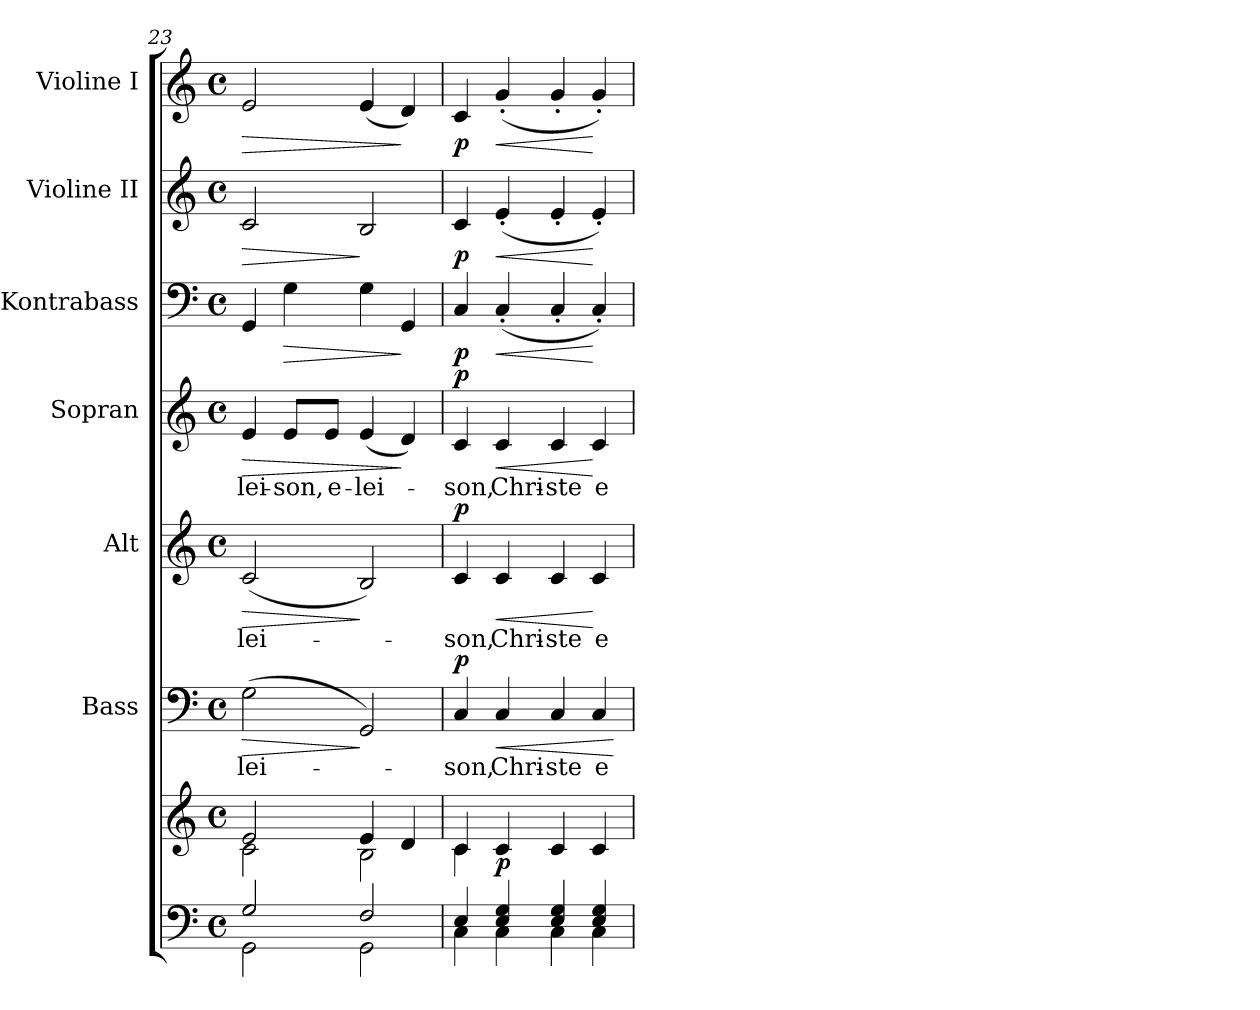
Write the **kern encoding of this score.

**kern	**kern	**dynam	**kern	**text	**dynam	**kern	**text	**dynam	**kern	**text	**dynam	**kern	**dynam	**kern	**dynam	**kern	**dynam
*part7	*part7	*part7	*part6	*part6	*part6	*part5	*part5	*part5	*part4	*part4	*part4	*part3	*part3	*part2	*part2	*part1	*part1
*staff8	*staff7	*staff7/8	*staff6	*staff6	*staff6	*staff5	*staff5	*staff5	*staff4	*staff4	*staff4	*staff3	*staff3	*staff2	*staff2	*staff1	*staff1
*	*	*	*I"Bass	*	*	*I"Alt	*	*	*I"Sopran	*	*	*I"Kontrabass	*	*I"Violine II	*	*I"Violine I	*
*	*	*	*I'B.	*	*	*I'A.	*	*	*I'S.	*	*	*I'Kb.	*	*I'Vl. II	*	*I'Vl. I	*
*clefF4	*clefG2	*	*clefF4	*	*	*clefG2	*	*	*clefG2	*	*	*clefF4	*	*clefG2	*	*clefG2	*
*	*	*	*	*	*	*	*	*	*	*	*	*ITrd7c12	*	*	*	*	*
*k[]	*k[]	*	*k[]	*	*	*k[]	*	*	*k[]	*	*	*k[]	*	*k[]	*	*k[]	*
*C:	*C:	*	*C:	*	*	*C:	*	*	*C:	*	*	*C:	*	*C:	*	*C:	*
*M4/4	*M4/4	*	*M4/4	*	*	*M4/4	*	*	*M4/4	*	*	*M4/4	*	*M4/4	*	*M4/4	*
*met(c)	*met(c)	*	*met(c)	*	*	*met(c)	*	*	*met(c)	*	*	*met(c)	*	*met(c)	*	*met(c)	*
=23	=23	=23	=23	=23	=23	=23	=23	=23	=23	=23	=23	=23	=23	=23	=23	=23	=23
*^	*^	*	*	*	*	*	*	*	*	*	*	*	*	*	*	*	*
!	!	!	!	!	!	!LO:LY:b	!LO:HP:b	!	!LO:LY:b	!LO:HP:b	!	!LO:LY:b	!LO:HP:b	!	!	!	!LO:HP:b	!	!LO:HP:b
2G/	2GG\	2e/	2c\	.	(>2G\	-lei-	>	(<2c/	-lei-	>	4e/	-lei-	>	4GGG/	.	2c/	>	2e/	>
!	!	!	!	!	!	!	!	!	!	!	!	!LO:LY:b	!	!	!LO:HP:b	!	!	!	!
.	.	.	.	.	.	.	.	.	.	.	8e/L	-son,	.	4GG\	>	.	.	.	.
!	!	!	!	!	!	!	!	!	!	!	!	!LO:LY:b	!	!	!	!	!	!	!
.	.	.	.	.	.	.	.	.	.	.	8e/J	e-	.	.	.	.	.	.	.
!	!	!	!	!	!	!	!	!	!	!	!	!LO:LY:b	!	!	!	!	!	!	!
2F/	2GG\	4e/	2B\	.	2GG/)	.	]	2B/)	.	]	(<4e/	-lei-	.	4GG\	.	2B/	]	(<4e/	.
.	.	4d/	.	.	.	.	.	.	.	.	4d/)	.	]	4GGG/	]	.	.	4d/)	]
=24	=24	=24	=24	=24	=24	=24	=24	=24	=24	=24	=24	=24	=24	=24	=24	=24	=24	=24	=24
!	!	!	!	!	!	!LO:LY:b	!LO:DY:a	!	!LO:LY:b	!LO:DY:a	!	!LO:LY:b	!LO:DY:a	!	!LO:DY:b	!	!LO:DY:b	!	!LO:DY:b
4E/	4C\	4c/	4c\	.	4C/	-son,	p	4c/	-son,	p	4c/	-son,	p	4CC/	p	4c/	p	4c/	p
!	!	!	!	!LO:DY:b	!	!LO:LY:b	!LO:HP:b	!	!LO:LY:b	!LO:HP:b	!	!LO:LY:b	!LO:HP:b	!	!LO:HP:b	!	!LO:HP:b	!	!LO:HP:b
4E/ 4G/	4C\	4c/	4ryy	p	4C/	Chri-	<	4c/	Chri-	<	4c/	Chri-	<	(<4CC'</	<	(<4e'</	<	(<4g'</	<
!	!	!	!	!	!	!LO:LY:b	!	!	!LO:LY:b	!	!	!LO:LY:b	!	!	!	!	!	!	!
4E/ 4G/	4C\	4c/	2ryy	.	4C/	-ste	.	4c/	-ste	.	4c/	-ste	.	4CC'</	.	4e'</	.	4g'</	.
!	!	!	!	!	!	!LO:LY:b	!	!	!LO:LY:b	!	!	!LO:LY:b	!	!	!	!	!	!	!
4E/ 4G/	4C\	4c/	.	.	4C/	e-	.	4c/	e-	[	4c/	e-	[	4CC'</)	[	4e'</)	[	4g'</)	[
*v	*v	*	*	*	*	*	*	*	*	*	*	*	*	*	*	*	*	*	*
*	*v	*v	*	*	*	*	*	*	*	*	*	*	*	*	*	*	*	*
.	.	.	.	.	[	.	.	.	.	.	.	.	.	.	.	.	.
=	=	=	=	=	=	=	=	=	=	=	=	=	=	=	=	=	=
*-	*-	*-	*-	*-	*-	*-	*-	*-	*-	*-	*-	*-	*-	*-	*-	*-	*-
